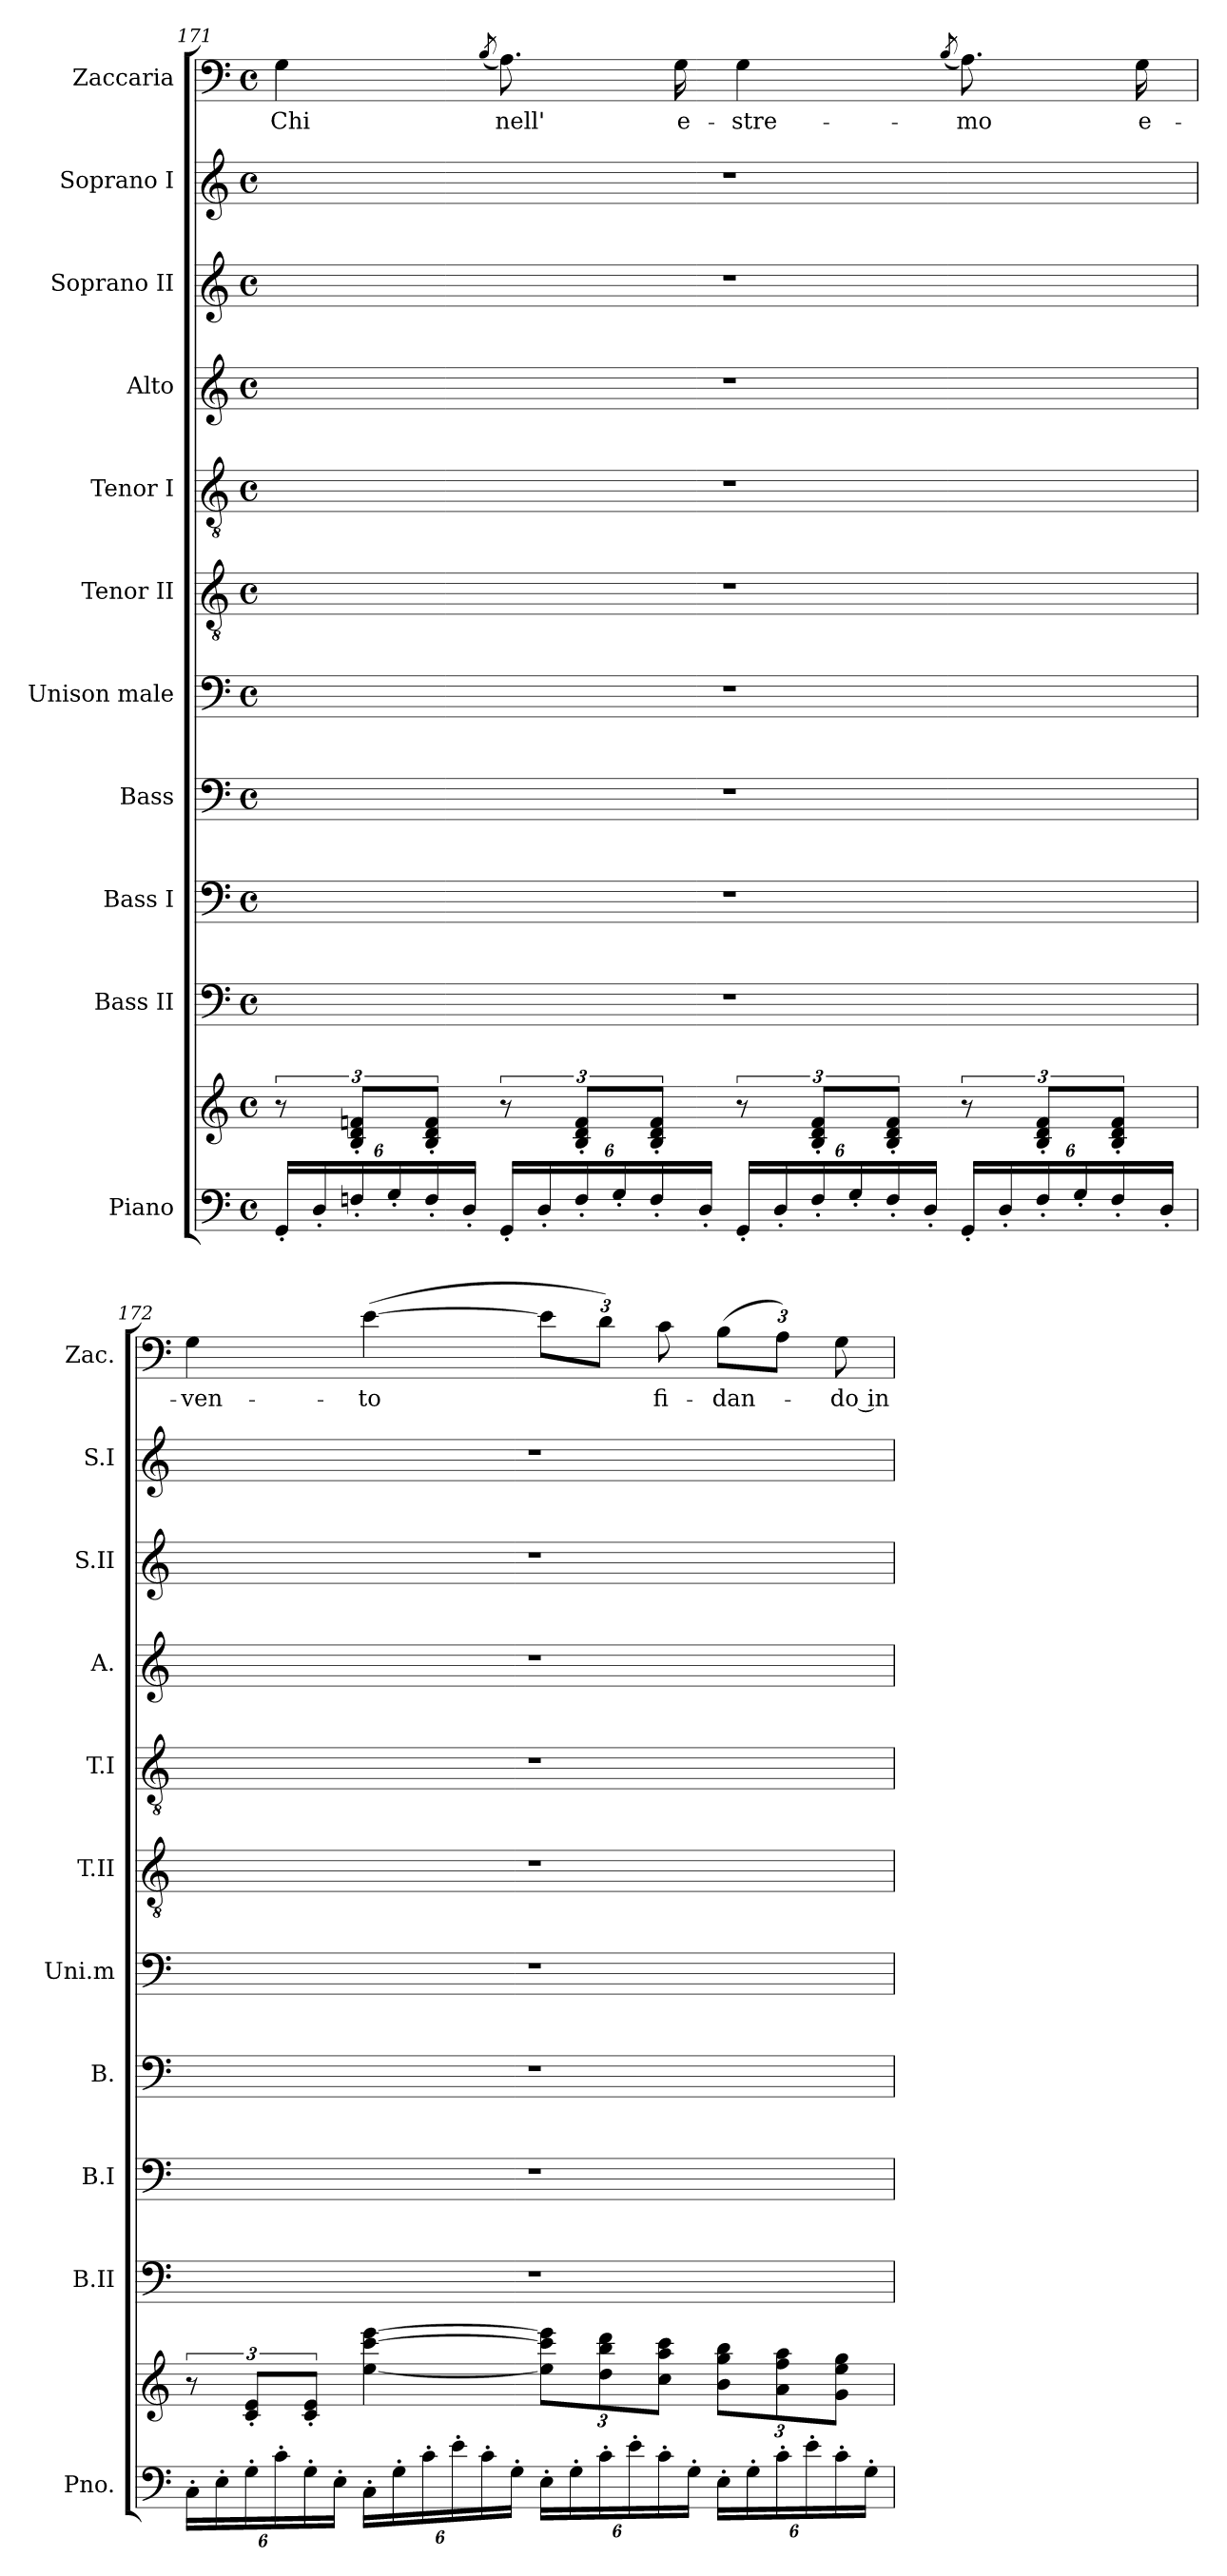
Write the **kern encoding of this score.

**kern	**kern	**kern	**kern	**kern	**kern	**kern	**kern	**kern	**kern	**kern	**kern	**text
*part11	*part11	*part10	*part9	*part8	*part7	*part6	*part5	*part4	*part3	*part2	*part1	*part1
*staff12	*staff11	*staff10	*staff9	*staff8	*staff7	*staff6	*staff5	*staff4	*staff3	*staff2	*staff1	*staff1
*I"Piano	*	*I"Bass II	*I"Bass I	*I"Bass	*I"Unison male	*I"Tenor II	*I"Tenor I	*I"Alto	*I"Soprano II	*I"Soprano I	*I"Zaccaria	*
*I'Pno.	*	*I'B.II	*I'B.I	*I'B.	*I'Uni.m	*I'T.II	*I'T.I	*I'A.	*I'S.II	*I'S.I	*I'Zac.	*
!!LO:LB:g=z
*clefF4	*clefG2	*clefF4	*clefF4	*clefF4	*clefF4	*clefGv2	*clefGv2	*clefG2	*clefG2	*clefG2	*clefF4	*
*k[]	*k[]	*k[]	*k[]	*k[]	*k[]	*k[]	*k[]	*k[]	*k[]	*k[]	*k[]	*
*M4/4	*M4/4	*M4/4	*M4/4	*M4/4	*M4/4	*M4/4	*M4/4	*M4/4	*M4/4	*M4/4	*M4/4	*
*met(c)	*met(c)	*met(c)	*met(c)	*met(c)	*met(c)	*met(c)	*met(c)	*met(c)	*met(c)	*met(c)	*met(c)	*
*Xbrackettup	*	*	*	*	*	*	*	*	*	*	*	*
=171	=171	=171	=171	=171	=171	=171	=171	=171	=171	=171	=171	=171
!	!	!	!	!	!	!	!	!	!	!	!	!LO:LY:b
24GG'/LL	12r	1r	1r	1r	1r	1r	1r	1r	1r	1r	4G\	Chi
24D'/	.	.	.	.	.	.	.	.	.	.	.	.
24Fn'/	12B/' 12d/' 12fn/'L	.	.	.	.	.	.	.	.	.	.	.
24G'/	.	.	.	.	.	.	.	.	.	.	.	.
24F'/	12B/' 12d/' 12f/'J	.	.	.	.	.	.	.	.	.	.	.
24D'/JJ	.	.	.	.	.	.	.	.	.	.	.	.
.	.	.	.	.	.	.	.	.	.	.	(<8qB/	.
!	!	!	!	!	!	!	!	!	!	!	!	!LO:LY:b
24GG'/LL	12r	.	.	.	.	.	.	.	.	.	8.A\)	nell'
24D'/	.	.	.	.	.	.	.	.	.	.	.	.
24F'/	12B/' 12d/' 12f/'L	.	.	.	.	.	.	.	.	.	.	.
24G'/	.	.	.	.	.	.	.	.	.	.	.	.
24F'/	12B/' 12d/' 12f/'J	.	.	.	.	.	.	.	.	.	.	.
!	!	!	!	!	!	!	!	!	!	!	!	!LO:LY:b
.	.	.	.	.	.	.	.	.	.	.	16G\	e-
24D'/JJ	.	.	.	.	.	.	.	.	.	.	.	.
!	!	!	!	!	!	!	!	!	!	!	!	!LO:LY:b
24GG'/LL	12r	.	.	.	.	.	.	.	.	.	4G\	-stre-
24D'/	.	.	.	.	.	.	.	.	.	.	.	.
24F'/	12B/' 12d/' 12f/'L	.	.	.	.	.	.	.	.	.	.	.
24G'/	.	.	.	.	.	.	.	.	.	.	.	.
24F'/	12B/' 12d/' 12f/'J	.	.	.	.	.	.	.	.	.	.	.
24D'/JJ	.	.	.	.	.	.	.	.	.	.	.	.
.	.	.	.	.	.	.	.	.	.	.	(<8qB/	.
!	!	!	!	!	!	!	!	!	!	!	!	!LO:LY:b
24GG'/LL	12r	.	.	.	.	.	.	.	.	.	8.A\)	-mo
24D'/	.	.	.	.	.	.	.	.	.	.	.	.
24F'/	12B/' 12d/' 12f/'L	.	.	.	.	.	.	.	.	.	.	.
24G'/	.	.	.	.	.	.	.	.	.	.	.	.
24F'/	12B/' 12d/' 12f/'J	.	.	.	.	.	.	.	.	.	.	.
!	!	!	!	!	!	!	!	!	!	!	!	!LO:LY:b
.	.	.	.	.	.	.	.	.	.	.	16G\	e-
24D'/JJ	.	.	.	.	.	.	.	.	.	.	.	.
=172	=172	=172	=172	=172	=172	=172	=172	=172	=172	=172	=172	=172
!	!	!	!	!	!	!	!	!	!	!	!	!LO:LY:b
24C'\LL	12r	1r	1r	1r	1r	1r	1r	1r	1r	1r	4G\	-ven-
24E'\	.	.	.	.	.	.	.	.	.	.	.	.
24G'\	12c/' 12e/'L	.	.	.	.	.	.	.	.	.	.	.
24c'\	.	.	.	.	.	.	.	.	.	.	.	.
24G'\	12c/' 12e/'J	.	.	.	.	.	.	.	.	.	.	.
24E'\JJ	.	.	.	.	.	.	.	.	.	.	.	.
!	!	!	!	!	!	!	!	!	!	!	!	!LO:LY:b
24C'\LL	[4ee\ [4ccc\ [4eee\	.	.	.	.	.	.	.	.	.	(>[4e\	-to
24G'\	.	.	.	.	.	.	.	.	.	.	.	.
24c'\	.	.	.	.	.	.	.	.	.	.	.	.
24e'\	.	.	.	.	.	.	.	.	.	.	.	.
24c'\	.	.	.	.	.	.	.	.	.	.	.	.
24G'\JJ	.	.	.	.	.	.	.	.	.	.	.	.
*	*Xbrackettup	*	*	*	*	*	*	*	*	*	*Xbrackettup	*
24E'\LL	12ee\] 12ccc\] 12eee\]L	.	.	.	.	.	.	.	.	.	12e\L]	.
24G'\	.	.	.	.	.	.	.	.	.	.	.	.
24c'\	12dd\ 12bb\ 12ddd\	.	.	.	.	.	.	.	.	.	12d\J)	.
24e'\	.	.	.	.	.	.	.	.	.	.	.	.
!	!	!	!	!	!	!	!	!	!	!	!	!LO:LY:b
24c'\	12cc\ 12aa\ 12ccc\J	.	.	.	.	.	.	.	.	.	12c\	fi-
24G'\JJ	.	.	.	.	.	.	.	.	.	.	.	.
!	!	!	!	!	!	!	!	!	!	!	!	!LO:LY:b
24E'\LL	12b\ 12gg\ 12bb\L	.	.	.	.	.	.	.	.	.	(>12B\L	-dan-
24G'\	.	.	.	.	.	.	.	.	.	.	.	.
24c'\	12a\ 12ff\ 12aa\	.	.	.	.	.	.	.	.	.	12A\J)	.
24e'\	.	.	.	.	.	.	.	.	.	.	.	.
!	!	!	!	!	!	!	!	!	!	!	!	!LO:LY:b
24c'\	12g\ 12ee\ 12gg\J	.	.	.	.	.	.	.	.	.	12G\	do in
24G'\JJ	.	.	.	.	.	.	.	.	.	.	.	.
=	=	=	=	=	=	=	=	=	=	=	=	=
*-	*-	*-	*-	*-	*-	*-	*-	*-	*-	*-	*-	*-
